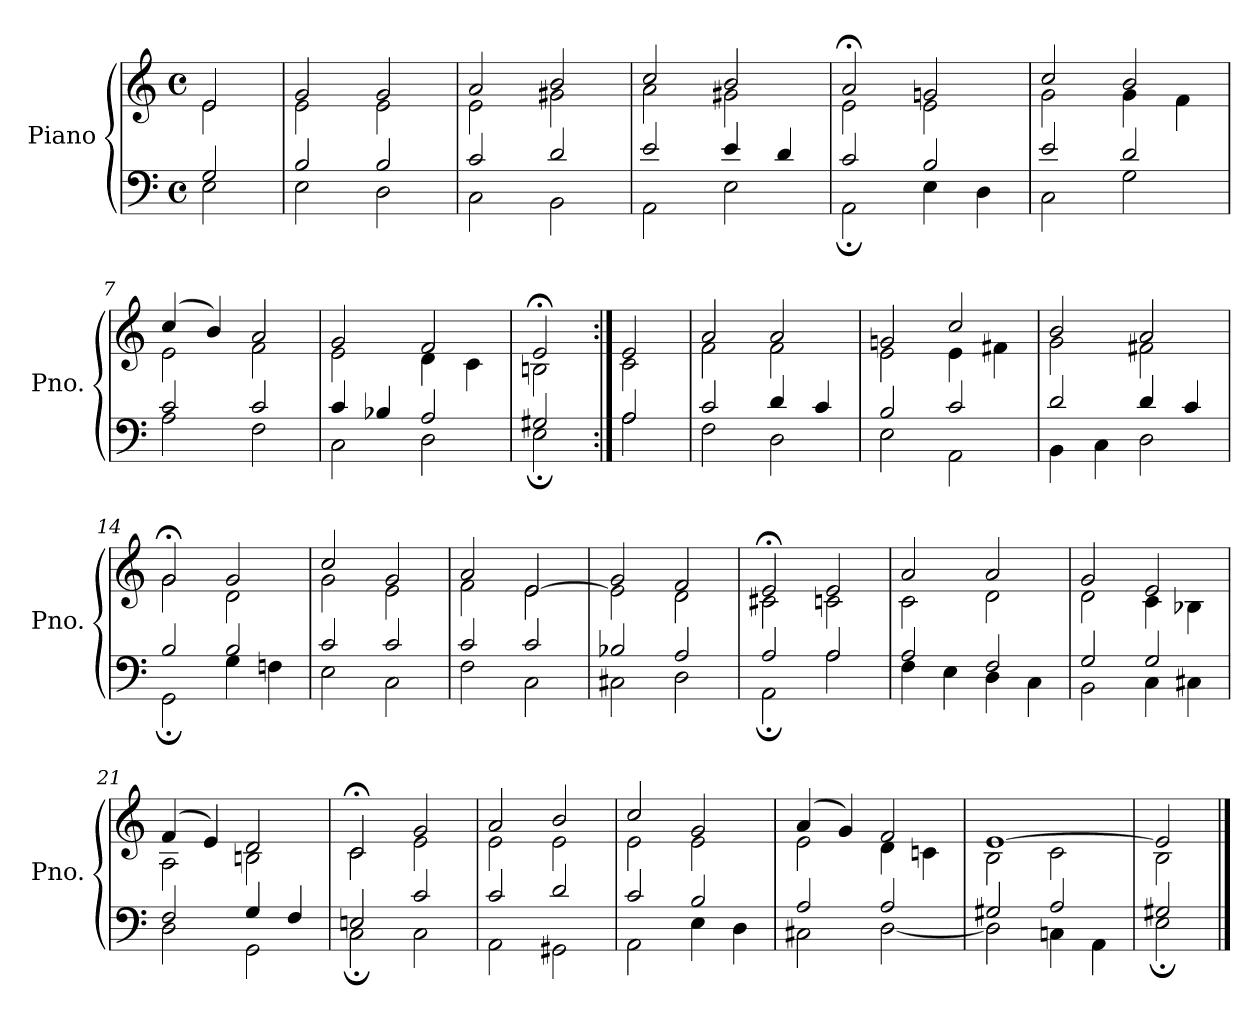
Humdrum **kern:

**kern	**kern
*part1	*part1
*staff2	*staff1
*I"Piano	*
*I'Pno.	*
*clefF4	*clefG2
*k[]	*k[]
*M4/4	*M4/4
*met(c)	*met(c)
=1	=1
*^	*^
2G/	2E\	2e/	2e\
=2	=2	=2	=2
2B/	2E\	2g/	2e\
2B/	2D\	2g/	2e\
=3	=3	=3	=3
2c/	2C\	2a/	2e\
2d/	2BB\	2b/	2g#X\
=4	=4	=4	=4
2e/	2AA\	2cc/	2a\
4e/	2E\	2b/	2g#X\
4d/	.	.	.
=5	=5	=5	=5
2c/	2AA;\	2a;</	2e\
2B/	4E\	2gn/	2e\
.	4D\	.	.
=6	=6	=6	=6
2e/	2C\	2cc/	2g\
2d/	2G\	2b/	4g\
.	.	.	4f\
=7	=7	=7	=7
2c/	2A\	(4cc/	2e\
.	.	4b/)	.
2c/	2F\	2a/	2f\
=8	=8	=8	=8
4c/	2C\	2g/	2e\
4B-X/	.	.	.
2A/	2D\	2f/	4d\
.	.	.	4c\
=9	=9	=9	=9
2G#X/	2E;\	2e;</	2Bn\
!!LO:LB:g=z	!!
=10:|!	=10:|!	=10:|!	=10:|!
2A/	2A\	2e/	2c\
=11	=11	=11	=11
2c/	2F\	2a/	2f\
4d/	2D\	2a/	2f\
4c/	.	.	.
=12	=12	=12	=12
2B/	2E\	2gn/	2e\
2c/	2AA\	2cc/	4e\
.	.	.	4f#X\
=13	=13	=13	=13
2d/	4BB\	2b/	2g\
.	4C\	.	.
4d/	2D\	2a/	2f#X\
4c/	.	.	.
=14	=14	=14	=14
2B/	2GG;\	2g;</	2g\
2B/	4G\	2g/	2d\
.	4Fn\	.	.
=15	=15	=15	=15
2c/	2E\	2cc/	2g\
2c/	2C\	2g/	2e\
=16	=16	=16	=16
2c/	2F\	2a/	2f\
2c/	2C\	[2e/	2e\
=17	=17	=17	=17
2B-X/	2C#X\	2g/	2e\]
2A/	2D\	2f/	2d\
=18	=18	=18	=18
2A/	2AA;\	2e;</	2c#X\
2A/	2A\	2e/	2cn\
!!LO:LB:g=z	!!
=19	=19	=19	=19
2A/	4F\	2a/	2c\
.	4E\	.	.
2F/	4D\	2a/	2d\
.	4C\	.	.
=20	=20	=20	=20
2G/	2BB\	2g/	2d\
2G/	4C\	2e/	4c\
.	4C#X\	.	4B-X\
=21	=21	=21	=21
2F/	2D\	(4f/	2A\
.	.	4e/)	.
4G/	2GG\	2d/	2Bn\
4F/	.	.	.
=22	=22	=22	=22
2En/	2C;\	2c;</	2c\
2c/	2C\	2g/	2e\
=23	=23	=23	=23
2c/	2AA\	2a/	2e\
2d/	2GG#X\	2b/	2e\
=24	=24	=24	=24
2c/	2AA\	2cc/	2e\
2B/	4E\	2g/	2e\
.	4D\	.	.
=25	=25	=25	=25
2A/	2C#X\	(4a/	2e\
.	.	4g/)	.
2A/	[2D\	2f/	4d\
.	.	.	4cn\
=26	=26	=26	=26
2G#X/	2D\]	[1e	2B\
2A/	4Cn\	.	2c\
.	4AA\	.	.
=27	=27	=27	=27
2G#X/	2E;\	2e/]	2B\
*v	*v	*	*
*	*v	*v
==	==
*-	*-
